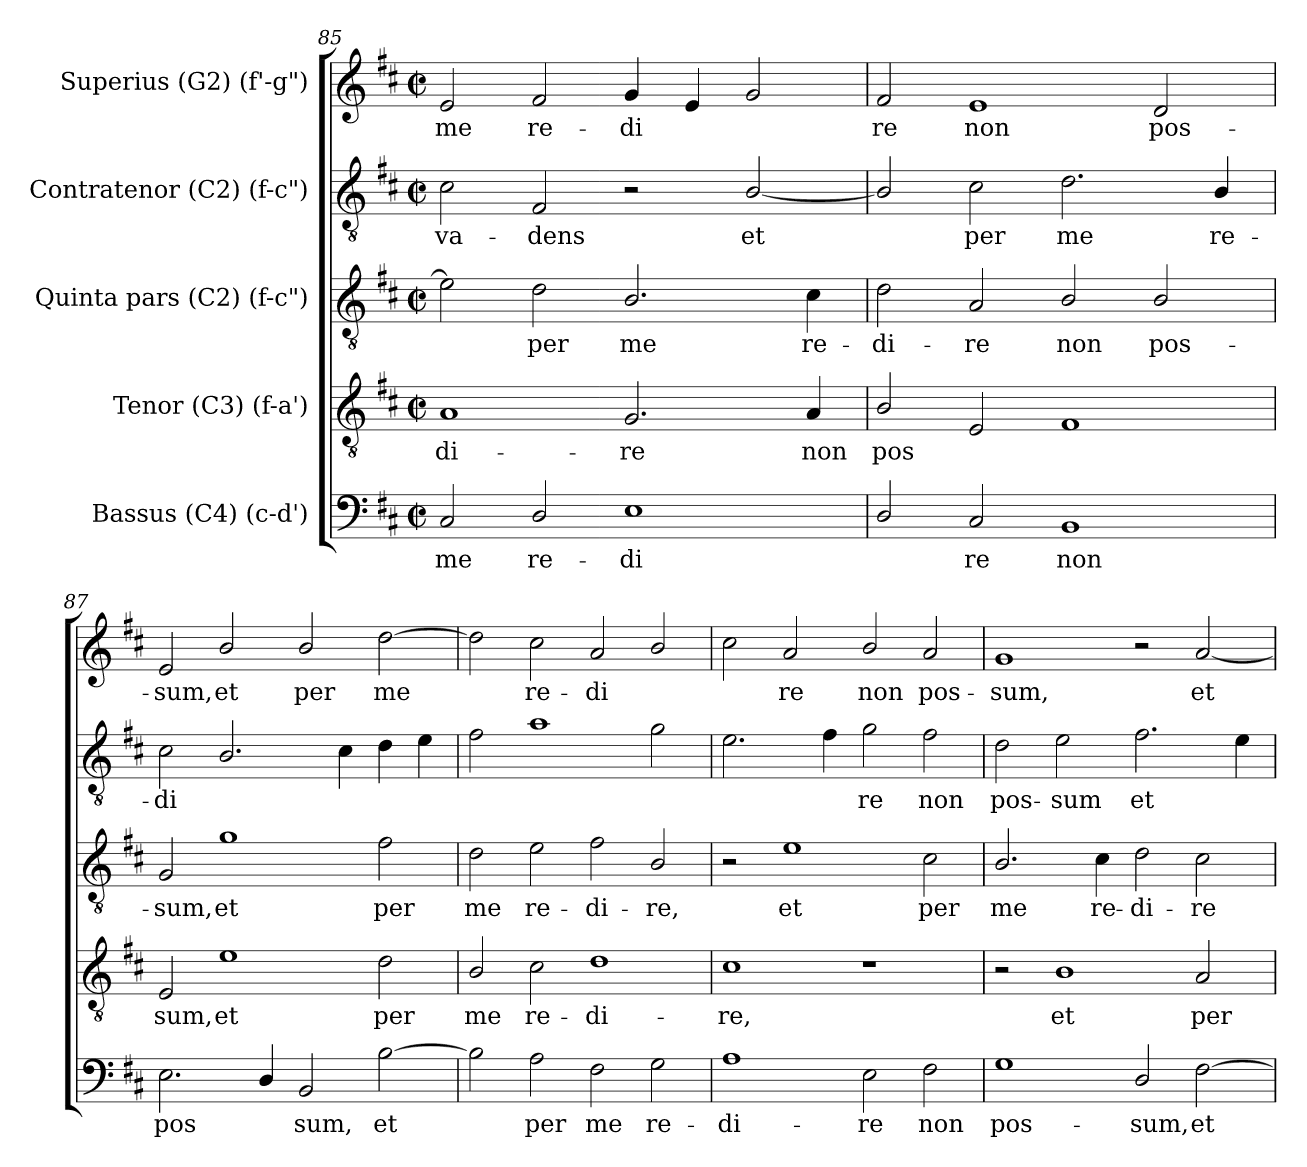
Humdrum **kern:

**kern	**text	**kern	**text	**kern	**text	**kern	**text	**kern	**text
*part5	*part5	*part4	*part4	*part3	*part3	*part2	*part2	*part1	*part1
*staff5	*staff5	*staff4	*staff4	*staff3	*staff3	*staff2	*staff2	*staff1	*staff1
*I"Bassus (C4)  (c-d')	*	*I"Tenor (C3)  (f-a')	*	*I"Quinta pars (C2)  (f-c")	*	*I"Contratenor (C2)  (f-c")	*	*I"Superius (G2)  (f'-g")	*
!!LO:PB:g=z
*clefF4	*	*clefGv2	*	*clefGv2	*	*clefGv2	*	*clefG2	*
*k[f#c#]	*	*k[f#c#]	*	*k[f#c#]	*	*k[f#c#]	*	*k[f#c#]	*
*D:	*	*D:	*	*D:	*	*D:	*	*D:	*
*M2/2	*	*M2/2	*	*M2/2	*	*M2/2	*	*M2/2	*
*met(c|)	*	*met(c|)	*	*met(c|)	*	*met(c|)	*	*met(c|)	*
=85	=85	=85	=85	=85	=85	=85	=85	=85	=85
!	!LO:LY:b:rj	!	!LO:LY:b:cj	!	!LO:LY:b:rj	!	!LO:LY:b:rj	!	!LO:LY:b:cj
2C#/	me	1A	-di-	2e\]	.	2c#\	va-	2e/	me
!	!LO:LY:b:rj	!	!	!	!LO:LY:b:rj	!	!LO:LY:b:rj	!	!LO:LY:b:cj
2D/	re-	.	.	2d\	per	2F#/	-dens	2f#/	re-
!	!LO:LY:b:rj	!	!LO:LY:b:cj	!	!LO:LY:b:rj	!	!	!	!LO:LY:b:cj
1E	-di-	2.G/	-re	2.B/	me	2r	.	4g/	-di-
!	!	!	!	!	!	!	!	!	!LO:LY:b:cj
.	.	.	.	.	.	.	.	4e/	--
!	!	!	!	!	!	!	!LO:LY:b:rj	!	!LO:LY:b:cj
.	.	.	.	.	.	[<2B/	et	2g/	--
!	!	!	!LO:LY:b:cj	!	!LO:LY:b:rj	!	!	!	!
.	.	4A/	non	4c#\	re-	.	.	.	.
=86	=86	=86	=86	=86	=86	=86	=86	=86	=86
!	!LO:LY:b:rj	!	!LO:LY:b:cj	!	!LO:LY:b:rj	!	!LO:LY:b:rj	!	!LO:LY:b:cj
2D/	--	2B/	pos-	2d\	-di-	2B/]	.	2f#/	-re
!	!LO:LY:b:rj	!	!LO:LY:b:cj	!	!LO:LY:b:rj	!	!LO:LY:b:rj	!	!LO:LY:b:cj
2C#/	-re	2E/	--	2A/	-re	2c#\	per	1e	non
!	!LO:LY:b:rj	!	!LO:LY:b:cj	!	!LO:LY:b:rj	!	!LO:LY:b:rj	!	!
1BB	non	1F#	--	2B/	non	2.d\	me	.	.
!	!	!	!	!	!LO:LY:b:rj	!	!	!	!LO:LY:b:cj
.	.	.	.	2B/	pos-	.	.	2d/	pos-
!	!	!	!	!	!	!	!LO:LY:b:rj	!	!
.	.	.	.	.	.	4B/	re-	.	.
=87	=87	=87	=87	=87	=87	=87	=87	=87	=87
!	!LO:LY:b:rj	!	!LO:LY:b:cj	!	!LO:LY:b:rj	!	!LO:LY:b:rj	!	!LO:LY:b:cj
2.E\	pos-	2E/	-sum,	2G/	-sum,	2c#\	-di-	2e/	-sum,
!	!	!	!LO:LY:b:cj	!	!LO:LY:b:rj	!	!LO:LY:b:rj	!	!LO:LY:b:cj
.	.	1e	et	1g	et	2.B/	--	2b/	et
!	!LO:LY:b:rj	!	!	!	!	!	!	!	!
4D/	--	.	.	.	.	.	.	.	.
!	!LO:LY:b:rj	!	!	!	!	!	!	!	!LO:LY:b:cj
2BB/	-sum,	.	.	.	.	.	.	2b/	per
!	!	!	!	!	!	!	!LO:LY:b:rj	!	!
.	.	.	.	.	.	4c#\	--	.	.
!	!LO:LY:b:rj	!	!LO:LY:b:cj	!	!LO:LY:b:rj	!	!LO:LY:b:rj	!	!LO:LY:b:cj
[>2B\	et	2d\	per	2f#\	per	4d\	--	[>2dd\	me
!	!	!	!	!	!	!	!LO:LY:b:rj	!	!
.	.	.	.	.	.	4e\	--	.	.
=88	=88	=88	=88	=88	=88	=88	=88	=88	=88
!	!LO:LY:b:rj	!	!LO:LY:b:cj	!	!LO:LY:b:rj	!	!LO:LY:b:rj	!	!LO:LY:b:cj
2B\]	.	2B/	me	2d\	me	2f#\	--	2dd\]	.
!	!LO:LY:b:rj	!	!LO:LY:b:cj	!	!LO:LY:b:rj	!	!LO:LY:b:rj	!	!LO:LY:b:cj
2A\	per	2c#\	re-	2e\	re-	1a	--	2cc#\	re-
!	!LO:LY:b:rj	!	!LO:LY:b:cj	!	!LO:LY:b:rj	!	!	!	!LO:LY:b:cj
2F#\	me	1d	-di-	2f#\	-di-	.	.	2a/	-di-
!	!LO:LY:b:rj	!	!	!	!LO:LY:b:rj	!	!LO:LY:b:rj	!	!LO:LY:b:cj
2G\	re-	.	.	2B/	-re,	2g\	--	2b/	--
!!LO:LB:g=z
=89	=89	=89	=89	=89	=89	=89	=89	=89	=89
!	!LO:LY:b:rj	!	!LO:LY:b:cj	!	!	!	!LO:LY:b:rj	!	!LO:LY:b:cj
1A	-di-	1c#	-re,	2r	.	2.e\	--	2cc#\	--
!	!	!	!	!	!LO:LY:b:rj	!	!	!	!LO:LY:b:cj
.	.	.	.	1e	et	.	.	2a/	-re
!	!	!	!	!	!	!	!LO:LY:b:rj	!	!
.	.	.	.	.	.	4f#\	--	.	.
!	!LO:LY:b:rj	!	!	!	!	!	!LO:LY:b:rj	!	!LO:LY:b:cj
2E\	-re	1r	.	.	.	2g\	-re	2b/	non
!	!LO:LY:b:rj	!	!	!	!LO:LY:b:rj	!	!LO:LY:b:rj	!	!LO:LY:b:cj
2F#\	non	.	.	2c#\	per	2f#\	non	2a/	pos-
=90	=90	=90	=90	=90	=90	=90	=90	=90	=90
!	!LO:LY:b:rj	!	!	!	!LO:LY:b:rj	!	!LO:LY:b:rj	!	!LO:LY:b:cj
1G	pos-	2r	.	2.B/	me	2d\	pos-	1g	-sum,
!	!	!	!LO:LY:b:cj	!	!	!	!LO:LY:b:rj	!	!
.	.	1B	et	.	.	2e\	-sum	.	.
!	!	!	!	!	!LO:LY:b:rj	!	!	!	!
.	.	.	.	4c#\	re-	.	.	.	.
!	!LO:LY:b:rj	!	!	!	!LO:LY:b:rj	!	!LO:LY:b:rj	!	!
2D/	-sum,	.	.	2d\	-di-	2.f#\	et	2r	.
!	!LO:LY:b:rj	!	!LO:LY:b:cj	!	!LO:LY:b:rj	!	!	!	!LO:LY:b:cj
[>2F#\	et	2A/	per	2c#\	-re	.	.	[<2a/	et
!	!	!	!	!	!	!	!LO:LY:b:rj	!	!
.	.	.	.	.	.	4e\	.	.	.
=	=	=	=	=	=	=	=	=	=
*-	*-	*-	*-	*-	*-	*-	*-	*-	*-
